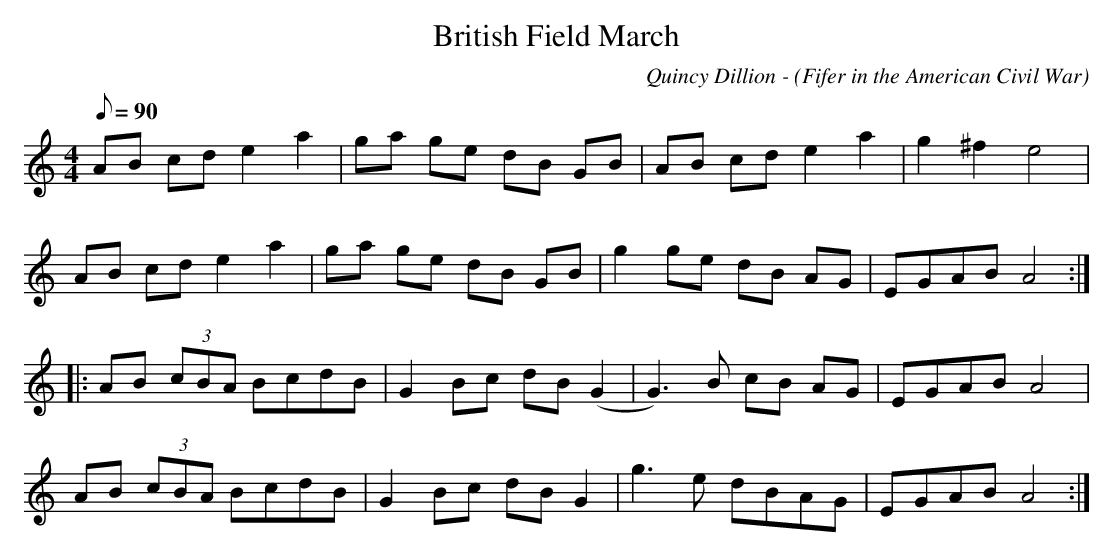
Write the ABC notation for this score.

X:1
T:British Field March
M:4/4
L:1/8
Q:90
O:Quincy Dillion - (Fifer in the American Civil War)
K:Am
AB cd e2 a2 | ga ge dB GB | AB cd e2 a2 | g2 ^f2 e4 |
AB cd e2 a2 | ga ge dB GB | g2 ge dB AG | EGAB A4 :|
|:\
AB (3cBA BcdB | G2 Bc dB (G2 | G3)B cB AG | EGAB A4 |
AB (3cBA BcdB | G2 Bc dB G2 | g3 e dBAG |  EGAB A4 :|
